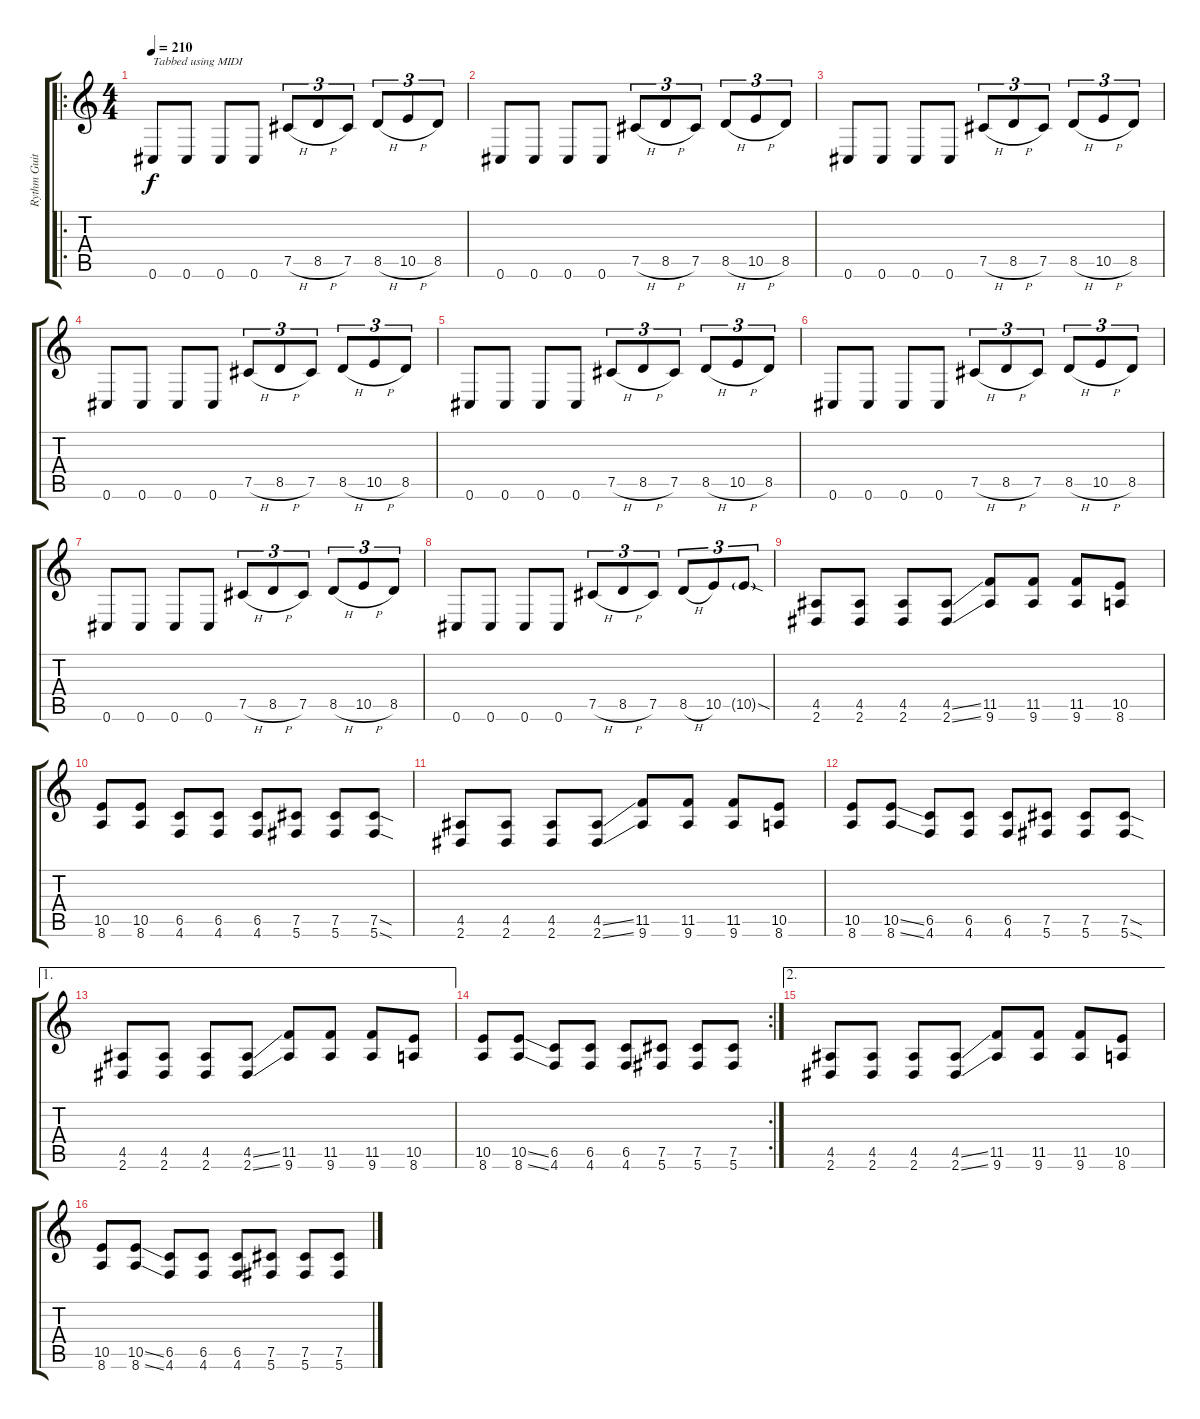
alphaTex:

\track ("Rythm Guitar" "Rythm Guit") {instrument overdrivenguitar}
\staff {score tabs}
\tuning (Db4 Ab3 E3 B2 Gb2 Db2) {hide}
\ro
\ts (4 4)
\tempo 210
\clef g2
\ks c
0.6.8{txt "Tabbed using MIDI" dy f instrument overdrivenguitar} 0.6.8 0.6.8 0.6.8 7.5{h}.8{tu (3 2)} 8.5{h}.8{tu (3 2)} 7.5.8{tu (3 2)} 8.5{h}.8{tu (3 2)} 10.5{h}.8{tu (3 2)} 8.5.8{tu (3 2)} |
0.6.8 0.6.8 0.6.8 0.6.8 7.5{h}.8{tu (3 2)} 8.5{h}.8{tu (3 2)} 7.5.8{tu (3 2)} 8.5{h}.8{tu (3 2)} 10.5{h}.8{tu (3 2)} 8.5.8{tu (3 2)} |
0.6.8 0.6.8 0.6.8 0.6.8 7.5{h}.8{tu (3 2)} 8.5{h}.8{tu (3 2)} 7.5.8{tu (3 2)} 8.5{h}.8{tu (3 2)} 10.5{h}.8{tu (3 2)} 8.5.8{tu (3 2)} |
0.6.8 0.6.8 0.6.8 0.6.8 7.5{h}.8{tu (3 2)} 8.5{h}.8{tu (3 2)} 7.5.8{tu (3 2)} 8.5{h}.8{tu (3 2)} 10.5{h}.8{tu (3 2)} 8.5.8{tu (3 2)} |
0.6.8 0.6.8 0.6.8 0.6.8 7.5{h}.8{tu (3 2)} 8.5{h}.8{tu (3 2)} 7.5.8{tu (3 2)} 8.5{h}.8{tu (3 2)} 10.5{h}.8{tu (3 2)} 8.5.8{tu (3 2)} |
0.6.8 0.6.8 0.6.8 0.6.8 7.5{h}.8{tu (3 2)} 8.5{h}.8{tu (3 2)} 7.5.8{tu (3 2)} 8.5{h}.8{tu (3 2)} 10.5{h}.8{tu (3 2)} 8.5.8{tu (3 2)} |
0.6.8 0.6.8 0.6.8 0.6.8 7.5{h}.8{tu (3 2)} 8.5{h}.8{tu (3 2)} 7.5.8{tu (3 2)} 8.5{h}.8{tu (3 2)} 10.5{h}.8{tu (3 2)} 8.5.8{tu (3 2)} |
0.6.8 0.6.8 0.6.8 0.6.8 7.5{h}.8{tu (3 2)} 8.5{h}.8{tu (3 2)} 7.5.8{tu (3 2)} 8.5{h}.8{tu (3 2)} 10.5.8{tu (3 2)} 10.5{sod g}.8{tu (3 2)} |
(4.5 2.6).8 (4.5 2.6).8 (4.5 2.6).8 (4.5{ss} 2.6{ss}).8 (11.5 9.6).8 (11.5 9.6).8 (11.5 9.6).8 (10.5 8.6).8 |
(10.5 8.6).8 (10.5 8.6).8 (6.5 4.6).8 (6.5 4.6).8 (6.5 4.6).8 (7.5 5.6).8 (7.5 5.6).8 (7.5{sod} 5.6{sod}).8 |
(4.5 2.6).8 (4.5 2.6).8 (4.5 2.6).8 (4.5{ss} 2.6{ss}).8 (11.5 9.6).8 (11.5 9.6).8 (11.5 9.6).8 (10.5 8.6).8 |
(10.5 8.6).8 (10.5{ss} 8.6{ss}).8 (6.5 4.6).8 (6.5 4.6).8 (6.5 4.6).8 (7.5 5.6).8 (7.5 5.6).8 (7.5{sod} 5.6{sod}).8 |
\ae 1
(4.5 2.6).8 (4.5 2.6).8 (4.5 2.6).8 (4.5{ss} 2.6{ss}).8 (11.5 9.6).8 (11.5 9.6).8 (11.5 9.6).8 (10.5 8.6).8 |
\rc 2
(10.5 8.6).8 (10.5{ss} 8.6{ss}).8 (6.5 4.6).8 (6.5 4.6).8 (6.5 4.6).8 (7.5 5.6).8 (7.5 5.6).8 (7.5 5.6).8 |
\ae 2
(4.5 2.6).8 (4.5 2.6).8 (4.5 2.6).8 (4.5{ss} 2.6{ss}).8 (11.5 9.6).8 (11.5 9.6).8 (11.5 9.6).8 (10.5 8.6).8 |
(10.5 8.6).8 (10.5{ss} 8.6{ss}).8 (6.5 4.6).8 (6.5 4.6).8 (6.5 4.6).8 (7.5 5.6).8 (7.5 5.6).8 (7.5 5.6).8
